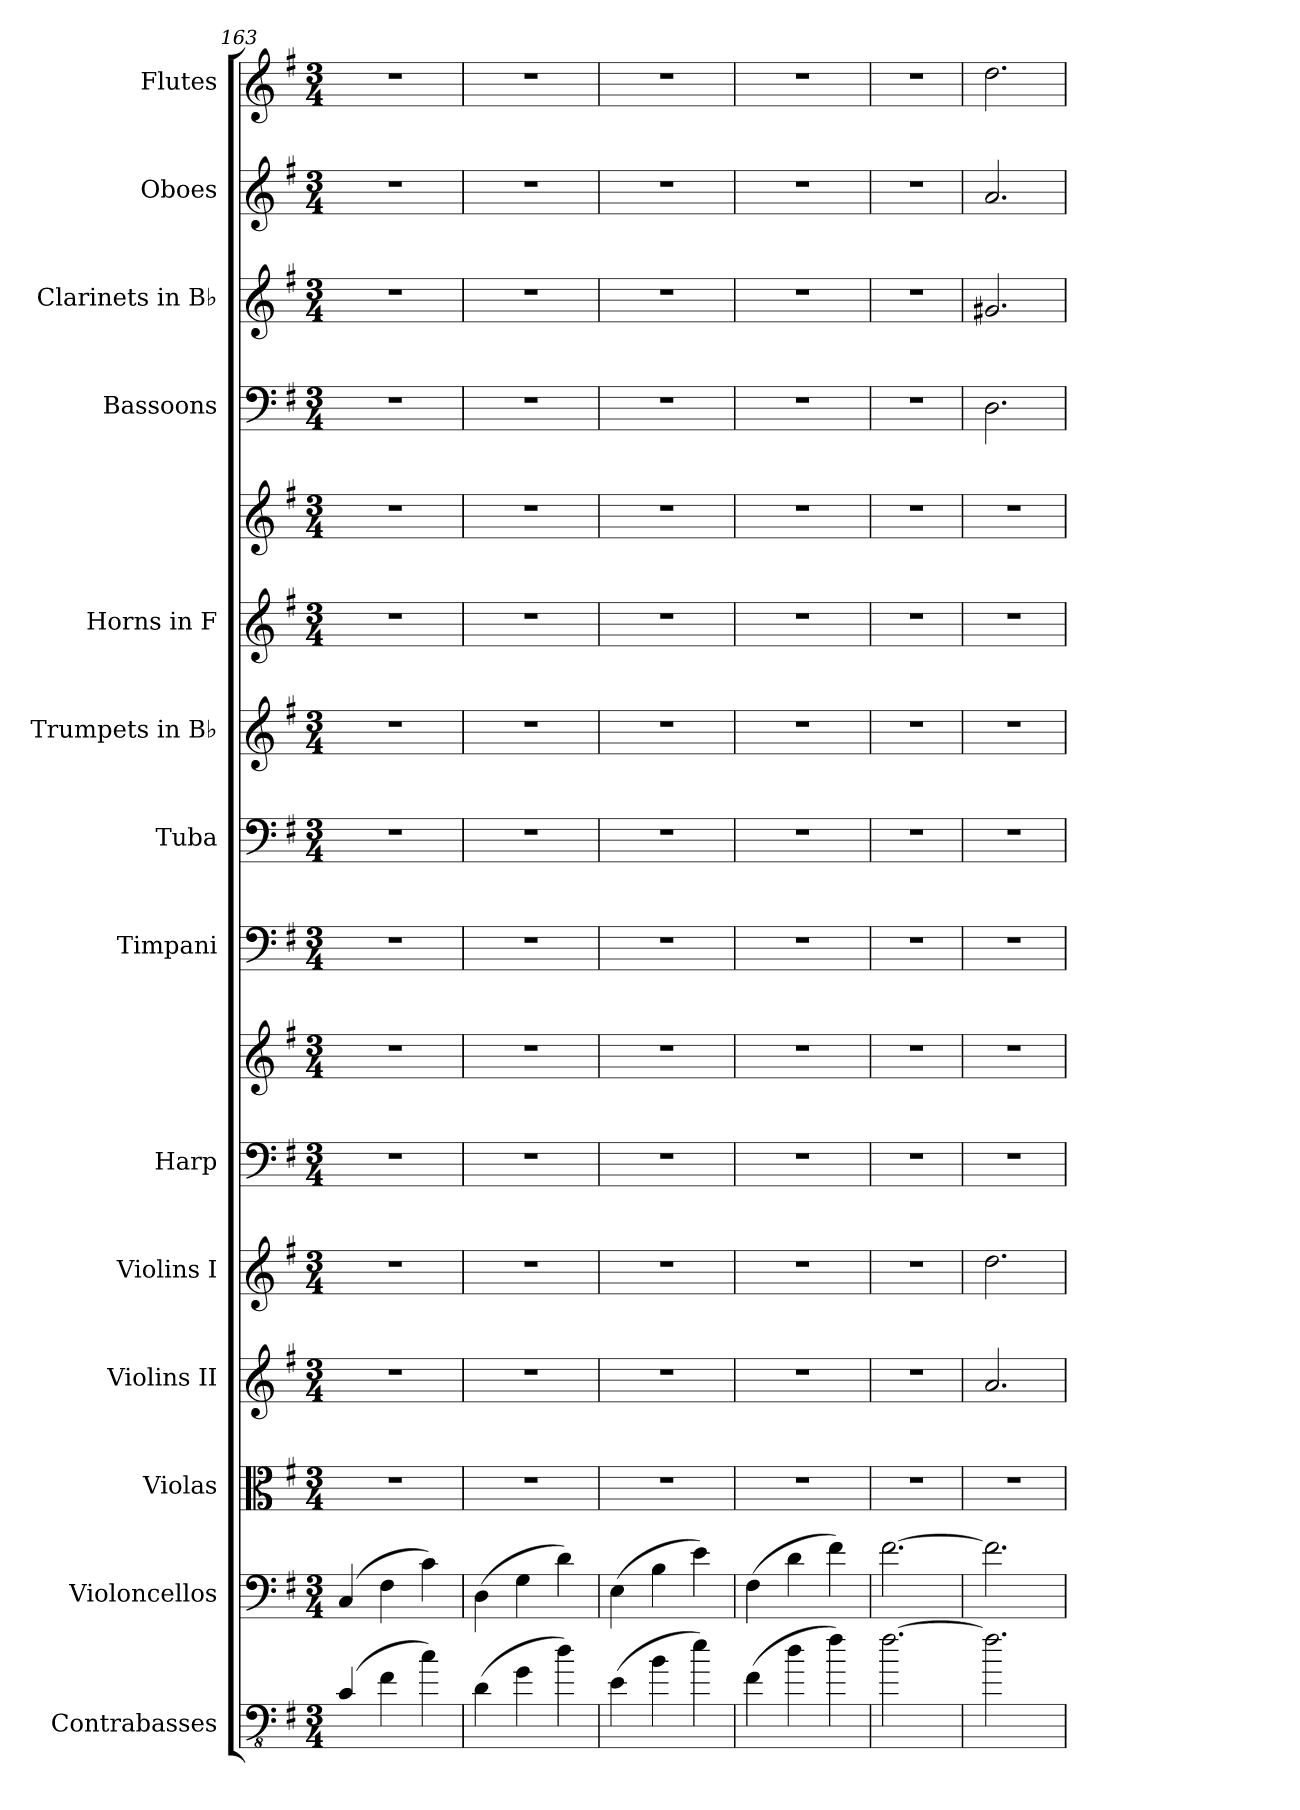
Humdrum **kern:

**kern	**kern	**kern	**kern	**kern	**kern	**kern	**kern	**kern	**kern	**kern	**kern	**kern	**kern	**kern	**kern
*part14	*part13	*part12	*part11	*part10	*part9	*part9	*part8	*part7	*part6	*part5	*part5	*part4	*part3	*part2	*part1
*staff16	*staff15	*staff14	*staff13	*staff12	*staff11	*staff10	*staff9	*staff8	*staff7	*staff6	*staff5	*staff4	*staff3	*staff2	*staff1
*I"Contrabasses	*I"Violoncellos	*I"Violas	*I"Violins II	*I"Violins I	*I"Harp	*	*I"Timpani	*I"Tuba	*I"Trumpets in B♭	*I"Horns in F	*	*I"Bassoons	*I"Clarinets in B♭	*I"Oboes	*I"Flutes
*I'Cb.	*I'Vc.	*I'Vla.	*I'Vln. II	*I'Vln. I	*I'Hrp.	*	*I'Timp.	*I'Tba.	*	*	*	*I'Bsn.	*	*I'Ob.	*I'Fl.
*clefFv4	*clefF4	*clefC3	*clefG2	*clefG2	*clefF4	*clefG2	*clefF4	*clefF4	*clefG2	*clefG2	*clefG2	*clefF4	*clefG2	*clefG2	*clefG2
*ITrd7c12	*	*	*	*	*	*	*	*	*ITrd1c2	*ITrd4c7	*ITrd4c7	*	*ITrd1c2	*	*
*k[f#]	*k[f#]	*k[f#]	*k[f#]	*k[f#]	*k[f#]	*k[f#]	*k[f#]	*k[f#]	*k[b-]	*k[]	*k[]	*k[f#]	*k[b-]	*k[f#]	*k[f#]
*M3/4	*M3/4	*M3/4	*M3/4	*M3/4	*M3/4	*M3/4	*M3/4	*M3/4	*M3/4	*M3/4	*M3/4	*M3/4	*M3/4	*M3/4	*M3/4
=163	=163	=163	=163	=163	=163	=163	=163	=163	=163	=163	=163	=163	=163	=163	=163
(4CC/	(4C/	2.r	2.r	2.r	2.r	2.r	2.r	2.r	2.r	2.r	2.r	2.r	2.r	2.r	2.r
4FF#\	4F#\	.	.	.	.	.	.	.	.	.	.	.	.	.	.
4C\)	4c\)	.	.	.	.	.	.	.	.	.	.	.	.	.	.
=164	=164	=164	=164	=164	=164	=164	=164	=164	=164	=164	=164	=164	=164	=164	=164
(4DD\	(4D\	2.r	2.r	2.r	2.r	2.r	2.r	2.r	2.r	2.r	2.r	2.r	2.r	2.r	2.r
4GG\	4G\	.	.	.	.	.	.	.	.	.	.	.	.	.	.
4D\)	4d\)	.	.	.	.	.	.	.	.	.	.	.	.	.	.
=165	=165	=165	=165	=165	=165	=165	=165	=165	=165	=165	=165	=165	=165	=165	=165
(4EE\	(4E\	2.r	2.r	2.r	2.r	2.r	2.r	2.r	2.r	2.r	2.r	2.r	2.r	2.r	2.r
4BB\	4B\	.	.	.	.	.	.	.	.	.	.	.	.	.	.
4E\)	4e\)	.	.	.	.	.	.	.	.	.	.	.	.	.	.
!!LO:PB:g=z
=166	=166	=166	=166	=166	=166	=166	=166	=166	=166	=166	=166	=166	=166	=166	=166
(4FF#\	(4F#\	2.r	2.r	2.r	2.r	2.r	2.r	2.r	2.r	2.r	2.r	2.r	2.r	2.r	2.r
4D\	4d\	.	.	.	.	.	.	.	.	.	.	.	.	.	.
4F#\)	4f#\)	.	.	.	.	.	.	.	.	.	.	.	.	.	.
=167	=167	=167	=167	=167	=167	=167	=167	=167	=167	=167	=167	=167	=167	=167	=167
[2.F#\	[2.f#\	2.r	2.r	2.r	2.r	2.r	2.r	2.r	2.r	2.r	2.r	2.r	2.r	2.r	2.r
=168	=168	=168	=168	=168	=168	=168	=168	=168	=168	=168	=168	=168	=168	=168	=168
2.F#\]	2.f#\]	2.r	2.a/	2.dd\	2.r	2.r	2.r	2.r	2.r	2.r	2.r	2.D\	2.f#X/	2.a/	2.dd\
=	=	=	=	=	=	=	=	=	=	=	=	=	=	=	=
*-	*-	*-	*-	*-	*-	*-	*-	*-	*-	*-	*-	*-	*-	*-	*-
